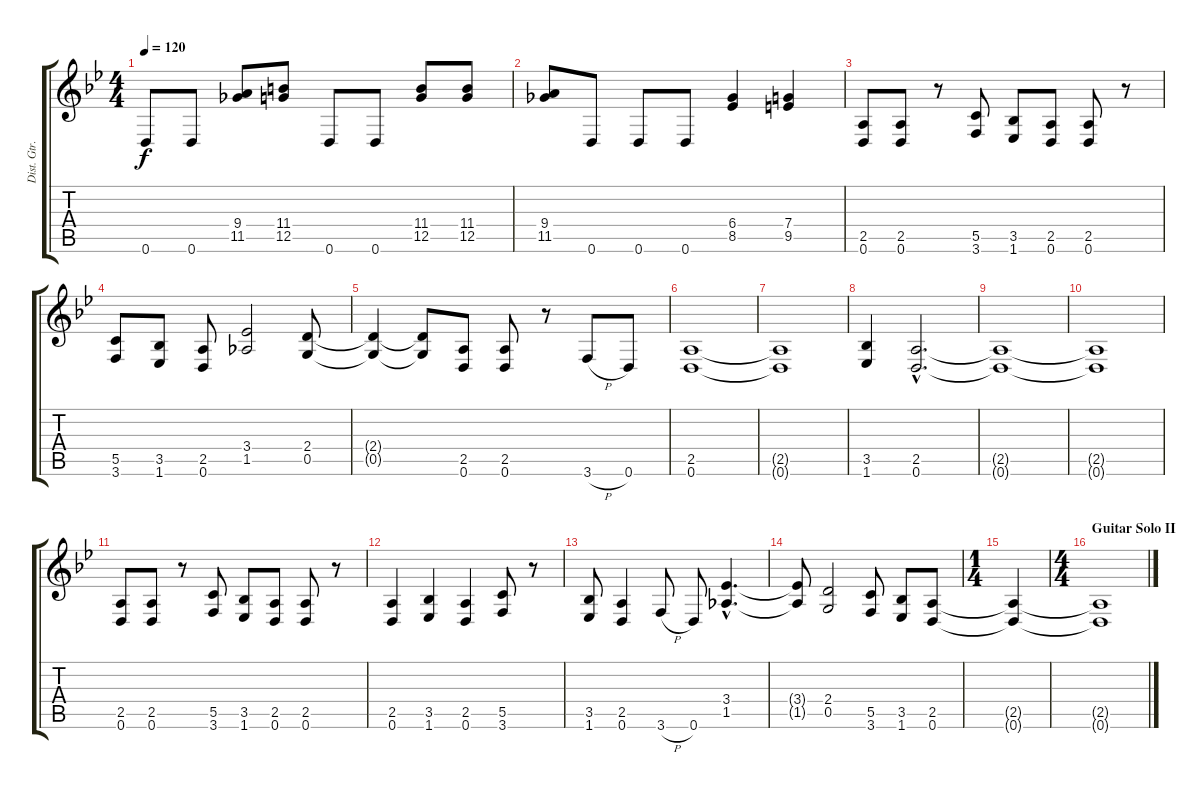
\track ("Dist. Gtr.1" "Dist. Gtr.") {instrument distortionguitar}
\staff {score tabs}
\tuning (D4 A3 F3 C3 G2 D2) {hide}
\ts (4 4)
\tempo 120
\clef g2
\ks bb
0.6.8{dy f} 0.6.8 (9.4 11.5).8 (11.4 12.5).8 0.6.8 0.6.8 (11.4 12.5).8 (11.4 12.5).8 |
(9.4 11.5).8 0.6.8 0.6.8 0.6.8 (6.4 8.5).4 (7.4 9.5).4 |
(2.5 0.6).8 (2.5 0.6).8 r.8 (5.5 3.6).8 (3.5 1.6).8 (2.5 0.6).8 (2.5 0.6).8 r.8 |
(5.5 3.6).8 (3.5 1.6).8 (2.5 0.6).8 (3.4 1.5).2 (2.4 0.5).8 |
(2.4{t} 0.5{t}).4 (2.4{t} 0.5{t}).8 (2.5 0.6).8 (2.5 0.6).8 r.8 3.6{h}.8 0.6.8 |
(2.5 0.6).1 |
(2.5{t} 0.6{t}).1 |
(3.5 1.6).4 (2.5{hac} 0.6{hac}).2{d} |
(2.5{t} 0.6{t}).1 |
(2.5{t} 0.6{t}).1 |
(2.5 0.6).8 (2.5 0.6).8 r.8 (5.5 3.6).8 (3.5 1.6).8 (2.5 0.6).8 (2.5 0.6).8 r.8 |
(2.5 0.6).4 (3.5 1.6).4 (2.5 0.6).4 (5.5 3.6).8 r.8 |
(3.5 1.6).8 (2.5 0.6).4 3.6{h}.8 0.6.8 (3.4{hac} 1.5{hac}).4{d} |
(3.4{t} 1.5{t}).8 (2.4 0.5).2 (5.5 3.6).8 (3.5 1.6).8 (2.5 0.6).8 |
\ts (1 4)
(2.5{t} 0.6{t}).4 |
\ts (4 4)
\section ("" "Guitar Solo II")
(2.5{t} 0.6{t}).1{volume 11}
